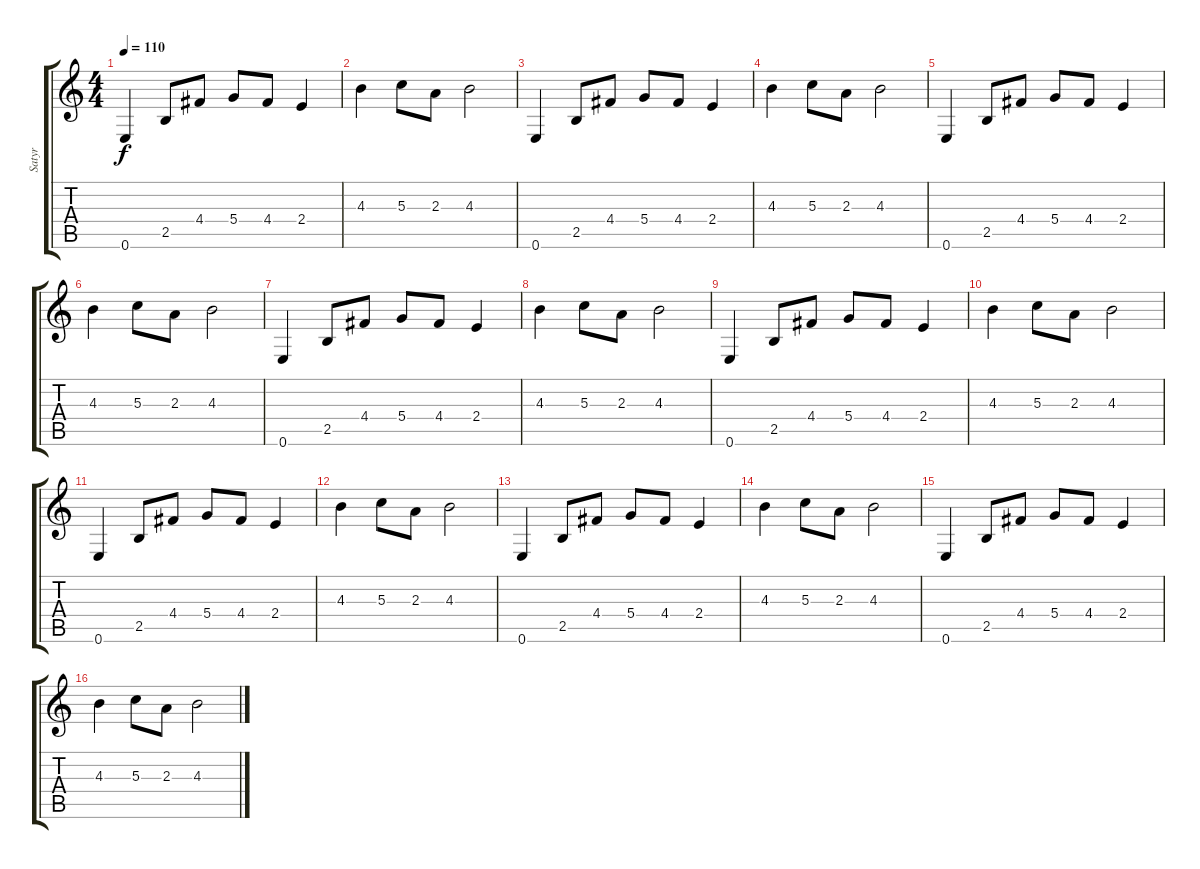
\track ("Satyr" "Satyr") {instrument distortionguitar}
\staff {score tabs}
\tuning (E4 B3 G3 D3 A2 E2) {hide}
\ts (4 4)
\tempo 110
\clef g2
\ks c
0.6.4{dy f} 2.5.8 4.4.8 5.4.8 4.4.8 2.4.4 |
4.3.4 5.3.8 2.3.8 4.3.2 |
0.6.4{volume 10} 2.5.8 4.4.8 5.4.8 4.4.8 2.4.4 |
4.3.4 5.3.8 2.3.8 4.3.2 |
0.6.4{volume 7} 2.5.8 4.4.8 5.4.8 4.4.8 2.4.4 |
4.3.4 5.3.8 2.3.8 4.3.2 |
0.6.4{volume 5} 2.5.8 4.4.8 5.4.8 4.4.8 2.4.4 |
4.3.4 5.3.8 2.3.8 4.3.2 |
0.6.4{volume 4} 2.5.8 4.4.8 5.4.8 4.4.8 2.4.4 |
4.3.4 5.3.8 2.3.8 4.3.2 |
0.6.4{volume 3} 2.5.8 4.4.8 5.4.8 4.4.8 2.4.4 |
4.3.4 5.3.8 2.3.8 4.3.2 |
0.6.4{volume 2} 2.5.8 4.4.8 5.4.8 4.4.8 2.4.4 |
4.3.4{volume 1} 5.3.8 2.3.8 4.3.2 |
0.6.4 2.5.8 4.4.8 5.4.8 4.4.8 2.4.4 |
4.3.4{volume 0} 5.3.8 2.3.8 4.3.2
